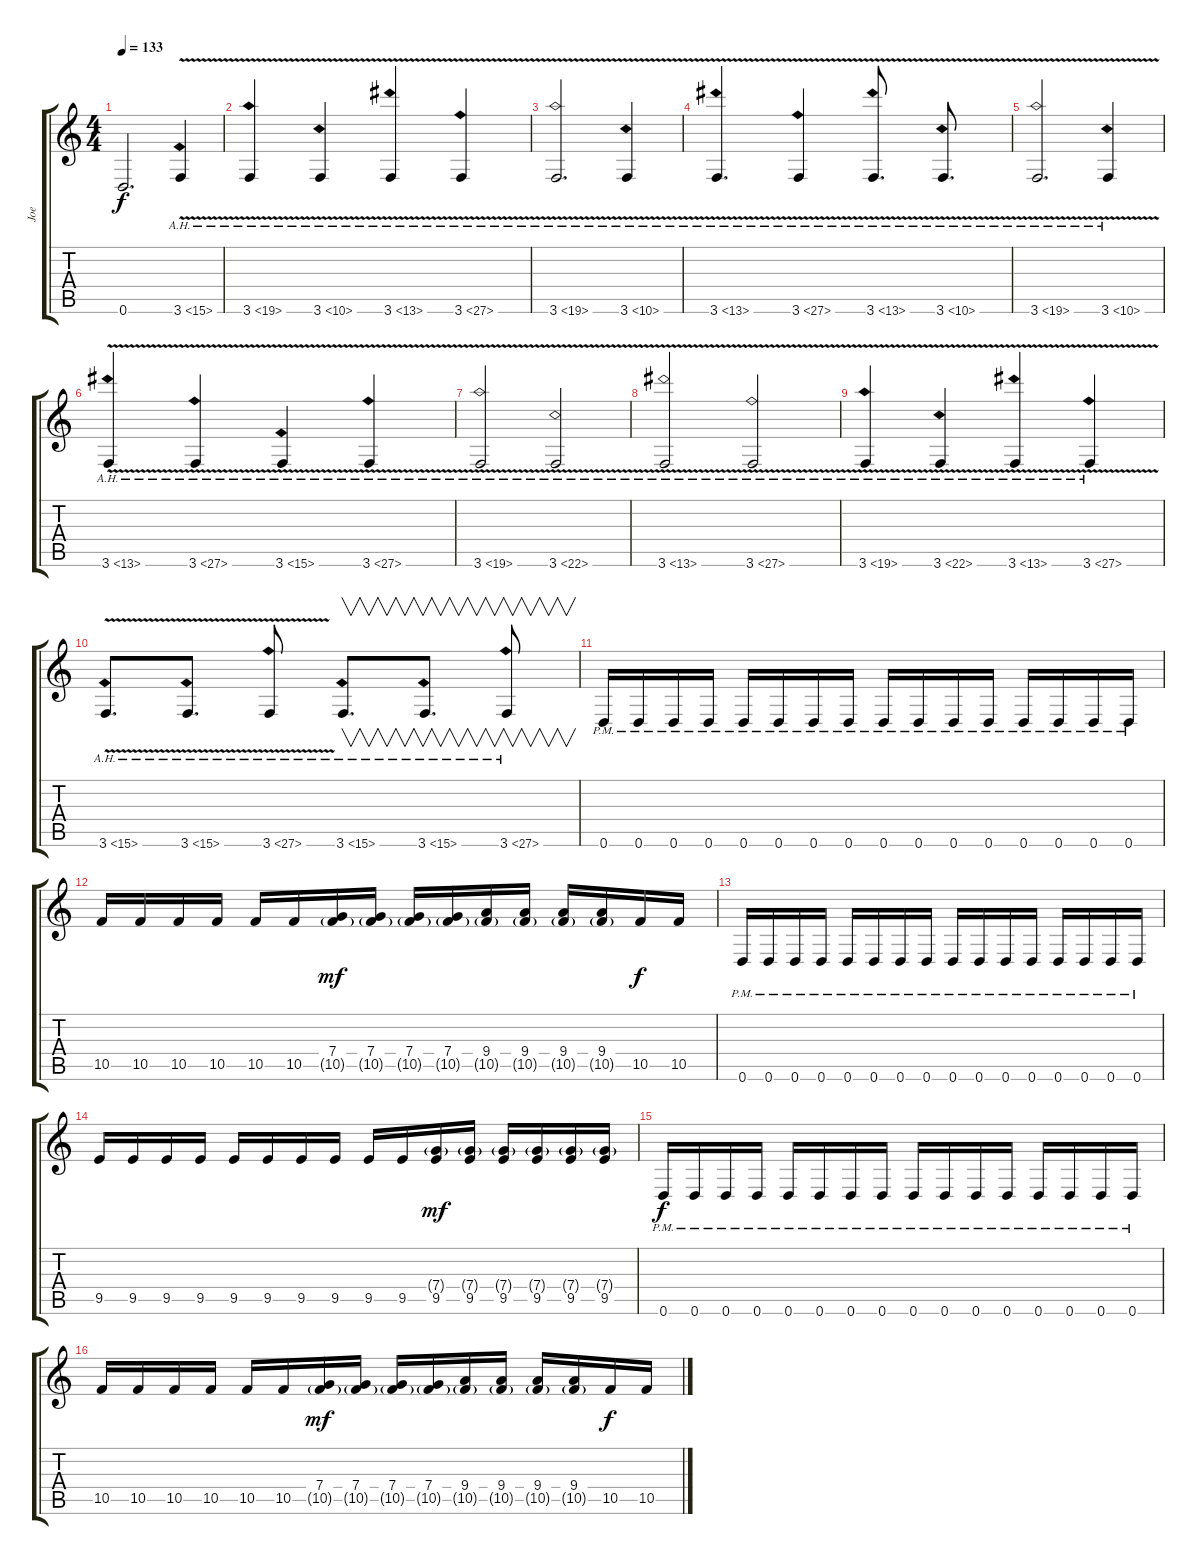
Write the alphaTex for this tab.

\track ("Joe" "Joe") {instrument distortionguitar}
\staff {score tabs}
\tuning (D4 A3 F3 C3 G2 D2) {hide}
\ts (4 4)
\tempo 133
\clef g2
\ks c
0.6.2{d dy f} 3.6{ah 12 v}.4 |
3.6{ah 16 v}.4 3.6{ah 7 v}.4 3.6{ah 10 v}.4 3.6{ah 24 v}.4 |
3.6{ah 16 v}.2{d instrument overdrivenguitar} 3.6{ah 7 v}.4 |
3.6{ah 10 v}.4{d} 3.6{ah 24 v}.4 3.6{ah 10 v}.8{d} 3.6{ah 7 v}.8{d} |
3.6{ah 16 v}.2{d} 3.6{ah 7 v}.4 |
3.6{ah 10 v}.4 3.6{ah 24 v}.4 3.6{ah 12 v}.4 3.6{ah 24 v}.4 |
3.6{ah 16 v}.2 3.6{ah 19 v}.2 |
3.6{ah 10 v}.2 3.6{ah 24 v}.2 |
3.6{ah 16 v}.4 3.6{ah 19 v}.4 3.6{ah 10 v}.4 3.6{ah 24 v}.4 |
3.6{ah 12 v}.8{d} 3.6{ah 12 v}.8{d} 3.6{ah 24 v}.8 3.6{ah 12}.8{v d} 3.6{ah 12}.8{v d} 3.6{ah 24}.8{v} |
0.6{pm}.16{balance 14 instrument distortionguitar} 0.6{pm}.16 0.6{pm}.16 0.6{pm}.16 0.6{pm}.16 0.6{pm}.16 0.6{pm}.16 0.6{pm}.16 0.6{pm}.16 0.6{pm}.16 0.6{pm}.16 0.6{pm}.16 0.6{pm}.16 0.6{pm}.16 0.6{pm}.16 0.6{pm}.16 |
10.5.16 10.5.16 10.5.16 10.5.16 10.5.16 10.5.16 (7.4 10.5{g}).16{dy mf} (7.4 10.5{g}).16 (7.4 10.5{g}).16 (7.4 10.5{g}).16 (9.4 10.5{g}).16 (9.4 10.5{g}).16 (9.4 10.5{g}).16 (9.4 10.5{g}).16 10.5.16{dy f} 10.5.16 |
0.6{pm}.16 0.6{pm}.16 0.6{pm}.16 0.6{pm}.16 0.6{pm}.16 0.6{pm}.16 0.6{pm}.16 0.6{pm}.16 0.6{pm}.16 0.6{pm}.16 0.6{pm}.16 0.6{pm}.16 0.6{pm}.16 0.6{pm}.16 0.6{pm}.16 0.6{pm}.16 |
9.5.16 9.5.16 9.5.16 9.5.16 9.5.16 9.5.16 9.5.16 9.5.16 9.5.16 9.5.16 (7.4{g} 9.5).16{dy mf} (7.4{g} 9.5).16 (7.4{g} 9.5).16 (7.4{g} 9.5).16 (7.4{g} 9.5).16 (7.4{g} 9.5).16 |
0.6{pm}.16{dy f} 0.6{pm}.16 0.6{pm}.16 0.6{pm}.16 0.6{pm}.16 0.6{pm}.16 0.6{pm}.16 0.6{pm}.16 0.6{pm}.16 0.6{pm}.16 0.6{pm}.16 0.6{pm}.16 0.6{pm}.16 0.6{pm}.16 0.6{pm}.16 0.6{pm}.16 |
10.5.16 10.5.16 10.5.16 10.5.16 10.5.16 10.5.16 (7.4 10.5{g}).16{dy mf} (7.4 10.5{g}).16 (7.4 10.5{g}).16 (7.4 10.5{g}).16 (9.4 10.5{g}).16 (9.4 10.5{g}).16 (9.4 10.5{g}).16 (9.4 10.5{g}).16 10.5.16{dy f} 10.5.16
